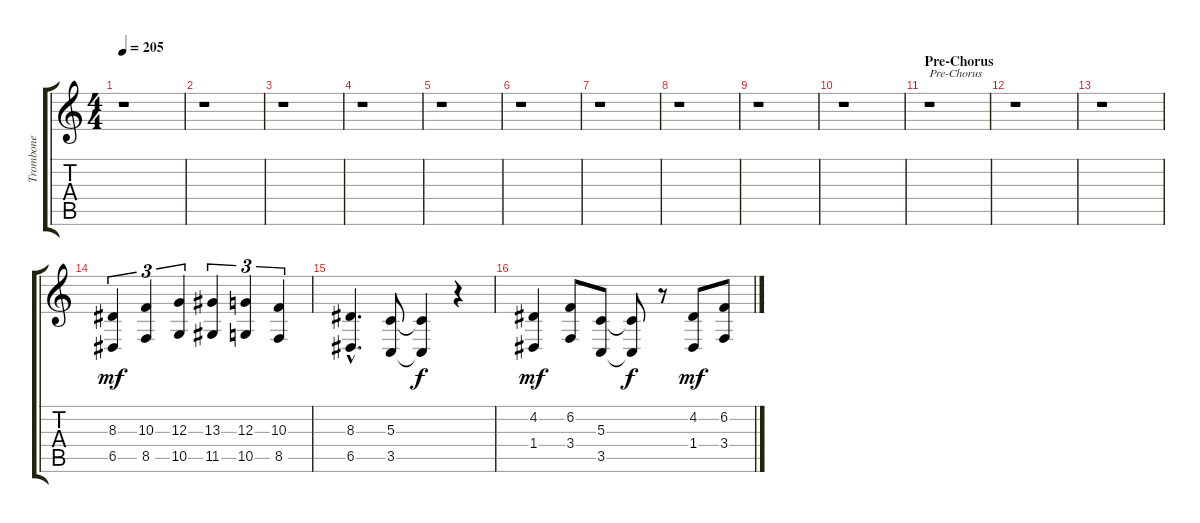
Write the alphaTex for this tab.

\track ("Trombone" "Trombone") {instrument trombone}
\staff {score tabs}
\tuning (E4 B3 G3 D3 A2 E2) {hide}
\ts (4 4)
\tempo 205
\clef g2
\ks c
r.1{dy f} |
r.1 |
r.1 |
r.1 |
r.1 |
r.1 |
r.1 |
r.1 |
r.1 |
r.1 |
\section ("" "Pre-Chorus")
r.1{txt "Pre-Chorus"} |
r.1 |
r.1 |
(8.3 6.5).4{tu (3 2) dy mf} (10.3 8.5).4{tu (3 2)} (12.3 10.5).4{tu (3 2)} (13.3 11.5).4{tu (3 2)} (12.3 10.5).4{tu (3 2)} (10.3 8.5).4{tu (3 2)} |
(8.3{hac} 6.5{hac}).4{d} (5.3 3.5).8 (5.3{t} 3.5{t}).4{dy f} r.4 |
(4.2 1.4).4{dy mf} (6.2 3.4).8 (5.3 3.5).8 (5.3{t} 3.5{t}).8{dy f} r.8 (4.2 1.4).8{dy mf} (6.2 3.4).8
